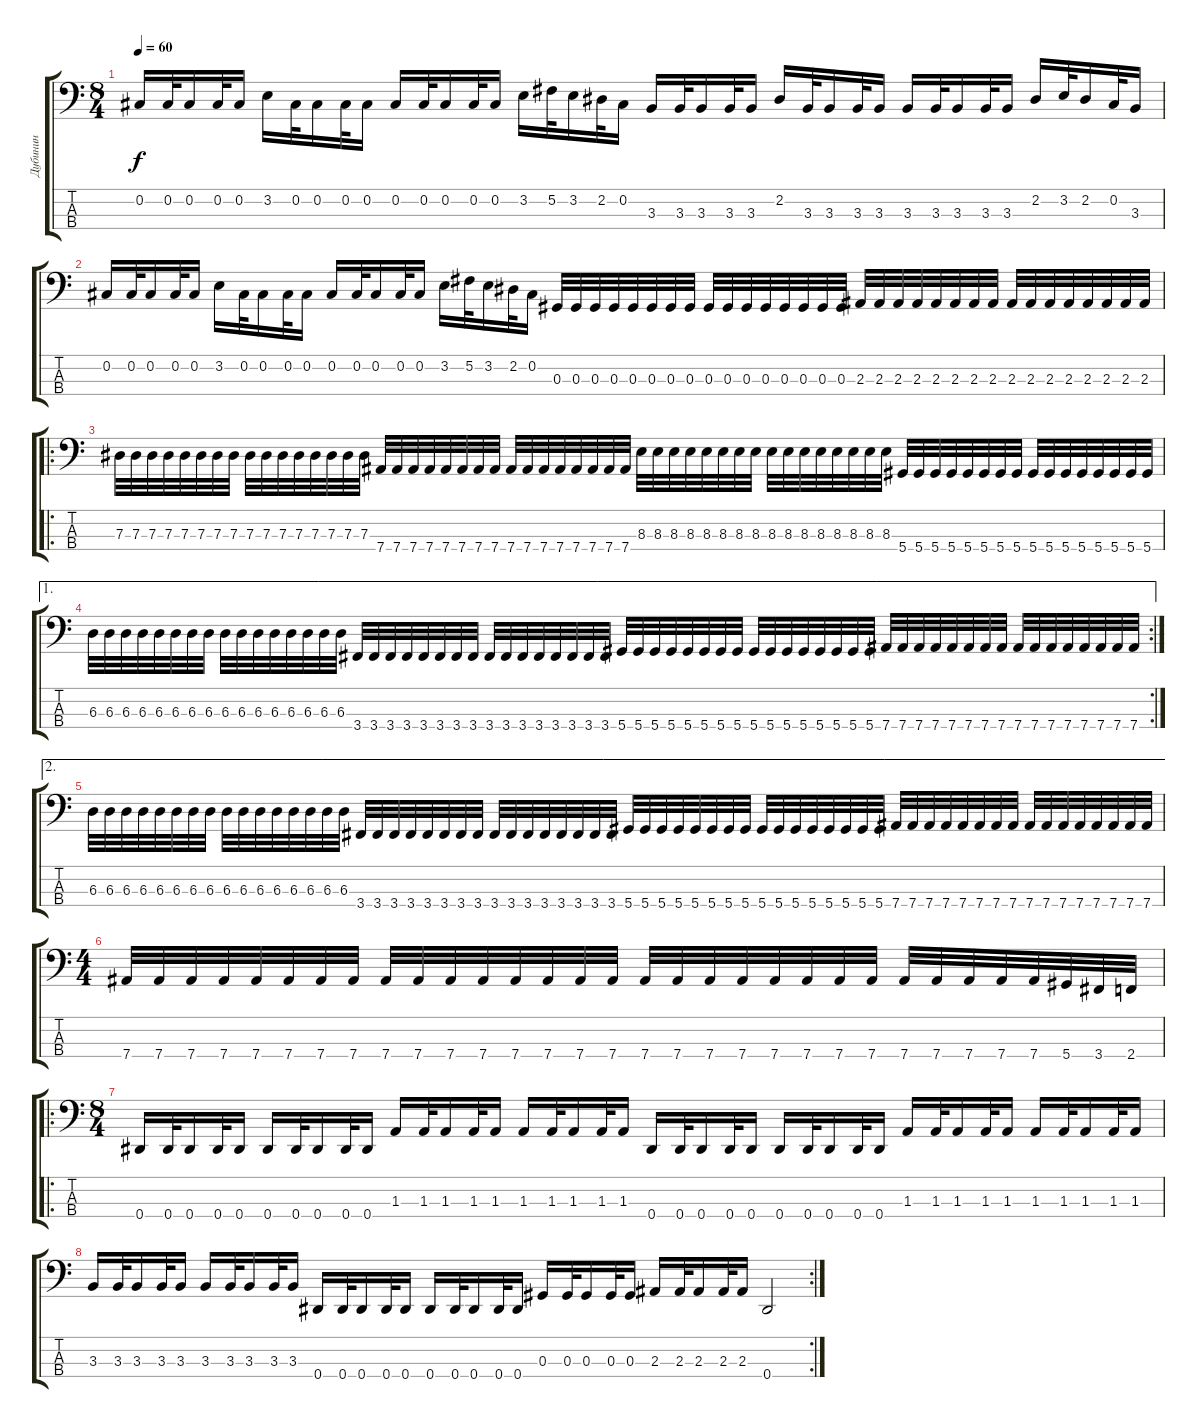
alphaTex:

\track ("Дубинин" "Дубинин") {instrument electricbassfinger}
\staff {score tabs}
\tuning (Gb2 Db2 Ab1 Eb1) {hide}
\ts (8 4)
\tempo 60
\clef f4
\ks c
0.2.16{dy f} 0.2.32 0.2.16 0.2.32 0.2.16 3.2.16 0.2.32 0.2.16 0.2.32 0.2.16 0.2.16 0.2.32 0.2.16 0.2.32 0.2.16 3.2.16 5.2.32 3.2.16 2.2.32 0.2.16 3.3.16 3.3.32 3.3.16 3.3.32 3.3.16 2.2.16 3.3.32 3.3.16 3.3.32 3.3.16 3.3.16 3.3.32 3.3.16 3.3.32 3.3.16 2.2.16 3.2.32 2.2.16 0.2.32 3.3.16 |
0.2.16 0.2.32 0.2.16 0.2.32 0.2.16 3.2.16 0.2.32 0.2.16 0.2.32 0.2.16 0.2.16 0.2.32 0.2.16 0.2.32 0.2.16 3.2.16 5.2.32 3.2.16 2.2.32 0.2.16 0.3.32 0.3.32 0.3.32 0.3.32 0.3.32 0.3.32 0.3.32 0.3.32 0.3.32 0.3.32 0.3.32 0.3.32 0.3.32 0.3.32 0.3.32 0.3.32 2.3.32 2.3.32 2.3.32 2.3.32 2.3.32 2.3.32 2.3.32 2.3.32 2.3.32 2.3.32 2.3.32 2.3.32 2.3.32 2.3.32 2.3.32 2.3.32 |
\ro
7.3.32 7.3.32 7.3.32 7.3.32 7.3.32 7.3.32 7.3.32 7.3.32 7.3.32 7.3.32 7.3.32 7.3.32 7.3.32 7.3.32 7.3.32 7.3.32 7.4.32 7.4.32 7.4.32 7.4.32 7.4.32 7.4.32 7.4.32 7.4.32 7.4.32 7.4.32 7.4.32 7.4.32 7.4.32 7.4.32 7.4.32 7.4.32 8.3.32 8.3.32 8.3.32 8.3.32 8.3.32 8.3.32 8.3.32 8.3.32 8.3.32 8.3.32 8.3.32 8.3.32 8.3.32 8.3.32 8.3.32 8.3.32 5.4.32 5.4.32 5.4.32 5.4.32 5.4.32 5.4.32 5.4.32 5.4.32 5.4.32 5.4.32 5.4.32 5.4.32 5.4.32 5.4.32 5.4.32 5.4.32 |
\ae 1
\rc 2
6.3.32 6.3.32 6.3.32 6.3.32 6.3.32 6.3.32 6.3.32 6.3.32 6.3.32 6.3.32 6.3.32 6.3.32 6.3.32 6.3.32 6.3.32 6.3.32 3.4.32 3.4.32 3.4.32 3.4.32 3.4.32 3.4.32 3.4.32 3.4.32 3.4.32 3.4.32 3.4.32 3.4.32 3.4.32 3.4.32 3.4.32 3.4.32 5.4.32 5.4.32 5.4.32 5.4.32 5.4.32 5.4.32 5.4.32 5.4.32 5.4.32 5.4.32 5.4.32 5.4.32 5.4.32 5.4.32 5.4.32 5.4.32 7.4.32 7.4.32 7.4.32 7.4.32 7.4.32 7.4.32 7.4.32 7.4.32 7.4.32 7.4.32 7.4.32 7.4.32 7.4.32 7.4.32 7.4.32 7.4.32 |
\ae 2
6.3.32 6.3.32 6.3.32 6.3.32 6.3.32 6.3.32 6.3.32 6.3.32 6.3.32 6.3.32 6.3.32 6.3.32 6.3.32 6.3.32 6.3.32 6.3.32 3.4.32 3.4.32 3.4.32 3.4.32 3.4.32 3.4.32 3.4.32 3.4.32 3.4.32 3.4.32 3.4.32 3.4.32 3.4.32 3.4.32 3.4.32 3.4.32 5.4.32 5.4.32 5.4.32 5.4.32 5.4.32 5.4.32 5.4.32 5.4.32 5.4.32 5.4.32 5.4.32 5.4.32 5.4.32 5.4.32 5.4.32 5.4.32 7.4.32 7.4.32 7.4.32 7.4.32 7.4.32 7.4.32 7.4.32 7.4.32 7.4.32 7.4.32 7.4.32 7.4.32 7.4.32 7.4.32 7.4.32 7.4.32 |
\ts (4 4)
7.4.32 7.4.32 7.4.32 7.4.32 7.4.32 7.4.32 7.4.32 7.4.32 7.4.32 7.4.32 7.4.32 7.4.32 7.4.32 7.4.32 7.4.32 7.4.32 7.4.32 7.4.32 7.4.32 7.4.32 7.4.32 7.4.32 7.4.32 7.4.32 7.4.32 7.4.32 7.4.32 7.4.32 7.4.32 5.4.32 3.4.32 2.4.32 |
\ro
\ts (8 4)
0.4.16 0.4.32 0.4.16 0.4.32 0.4.16 0.4.16 0.4.32 0.4.16 0.4.32 0.4.16 1.3.16 1.3.32 1.3.16 1.3.32 1.3.16 1.3.16 1.3.32 1.3.16 1.3.32 1.3.16 0.4.16 0.4.32 0.4.16 0.4.32 0.4.16 0.4.16 0.4.32 0.4.16 0.4.32 0.4.16 1.3.16 1.3.32 1.3.16 1.3.32 1.3.16 1.3.16 1.3.32 1.3.16 1.3.32 1.3.16 |
\rc 2
3.3.16 3.3.32 3.3.16 3.3.32 3.3.16 3.3.16 3.3.32 3.3.16 3.3.32 3.3.16 0.4.16 0.4.32 0.4.16 0.4.32 0.4.16 0.4.16 0.4.32 0.4.16 0.4.32 0.4.16 0.3.16 0.3.32 0.3.16 0.3.32 0.3.16 2.3.16 2.3.32 2.3.16 2.3.32 2.3.16 0.4.2
